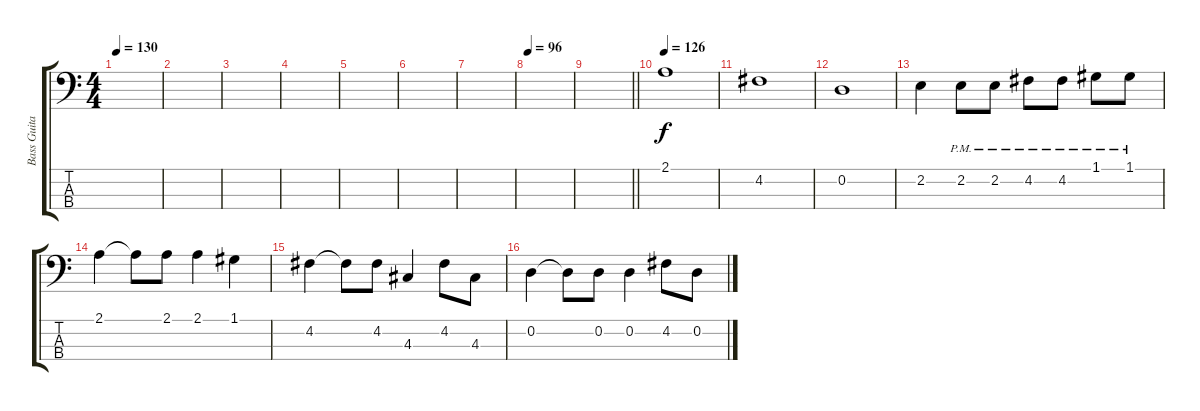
\track ("Bass Guitar" "Bass Guita") {instrument electricbassfinger}
\staff {score tabs}
\tuning (G2 D2 A1 E1) {hide}
\ts (4 4)
\section ("" "")
\tempo 130
\clef f4
\ks c
|
|
|
|
|
|
|
\tempo 96
|
\barLineRight lightlight
|
\section ("" "")
\tempo 130
\tempo 126
2.1.1 |
4.2.1 |
0.2.1 |
2.2.4 2.2{pm}.8 2.2{pm}.8 4.2{pm}.8 4.2{pm}.8 1.1{pm}.8 1.1{pm}.8 |
2.1.4 2.1{t}.8 2.1.8 2.1.4 1.1.4 |
4.2.4 4.2{t}.8 4.2.8 4.3.4 4.2.8 4.3.8 |
0.2.4 0.2{t}.8 0.2.8 0.2.4 4.2.8 0.2.8
